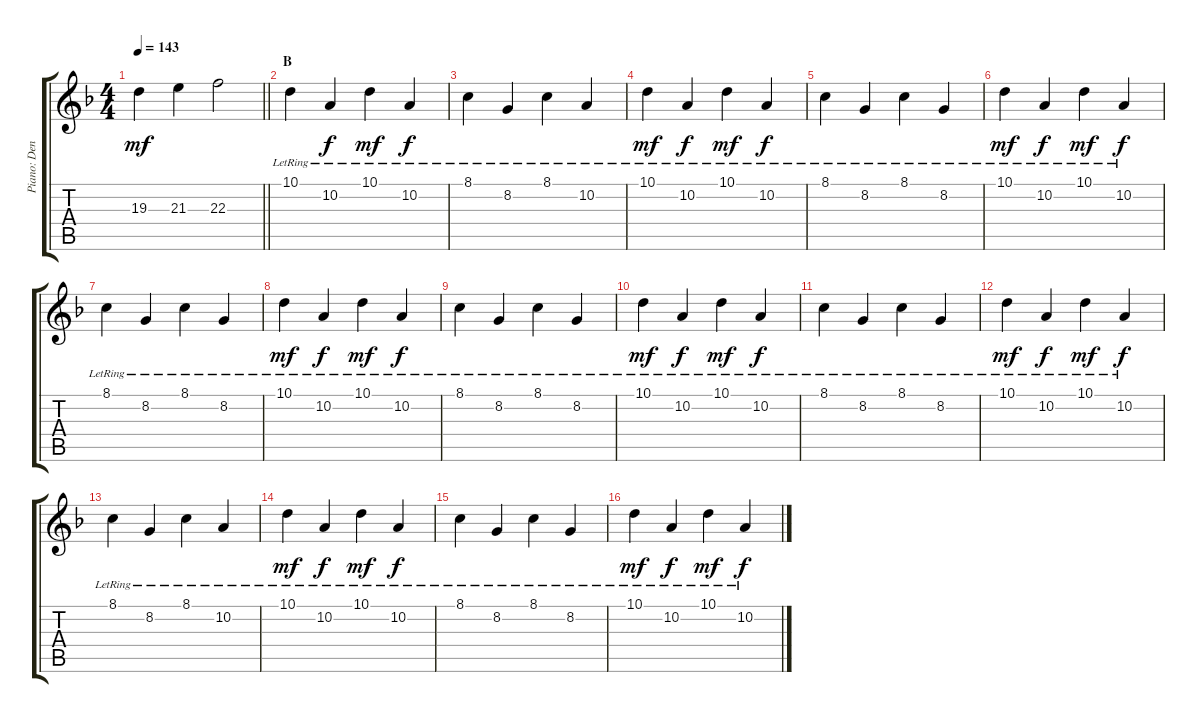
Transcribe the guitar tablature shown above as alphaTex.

\track ("Piano: Denis" "Piano: Den") {instrument electricgrandpiano}
\staff {score tabs}
\tuning (E4 B3 G3 D3 A2 E2) {hide}
\ts (4 4)
\tempo 143
\clef g2
\barLineRight lightlight
\ks f
19.3{t}.4{dy mf} 21.3.4 22.3.2 |
\section ("" "B")
10.1{lr}.4 10.2{lr}.4{dy f} 10.1{lr}.4{dy mf} 10.2{lr}.4{dy f} |
8.1{lr}.4 8.2{lr}.4 8.1{lr}.4 10.2{lr}.4 |
10.1{lr}.4{dy mf} 10.2{lr}.4{dy f} 10.1{lr}.4{dy mf} 10.2{lr}.4{dy f} |
8.1{lr}.4 8.2{lr}.4 8.1{lr}.4 8.2{lr}.4 |
10.1{lr}.4{dy mf} 10.2{lr}.4{dy f} 10.1{lr}.4{dy mf} 10.2{lr}.4{dy f} |
8.1{lr}.4 8.2{lr}.4 8.1{lr}.4 8.2{lr}.4 |
10.1{lr}.4{dy mf} 10.2{lr}.4{dy f} 10.1{lr}.4{dy mf} 10.2{lr}.4{dy f} |
8.1{lr}.4 8.2{lr}.4 8.1{lr}.4 8.2{lr}.4 |
10.1{lr}.4{dy mf} 10.2{lr}.4{dy f} 10.1{lr}.4{dy mf} 10.2{lr}.4{dy f} |
8.1{lr}.4 8.2{lr}.4 8.1{lr}.4 8.2{lr}.4 |
10.1{lr}.4{dy mf} 10.2{lr}.4{dy f} 10.1{lr}.4{dy mf} 10.2{lr}.4{dy f} |
8.1{lr}.4 8.2{lr}.4 8.1{lr}.4 10.2{lr}.4 |
10.1{lr}.4{dy mf} 10.2{lr}.4{dy f} 10.1{lr}.4{dy mf} 10.2{lr}.4{dy f} |
8.1{lr}.4 8.2{lr}.4 8.1{lr}.4 8.2{lr}.4 |
10.1{lr}.4{dy mf} 10.2{lr}.4{dy f} 10.1{lr}.4{dy mf} 10.2{lr}.4{dy f}
